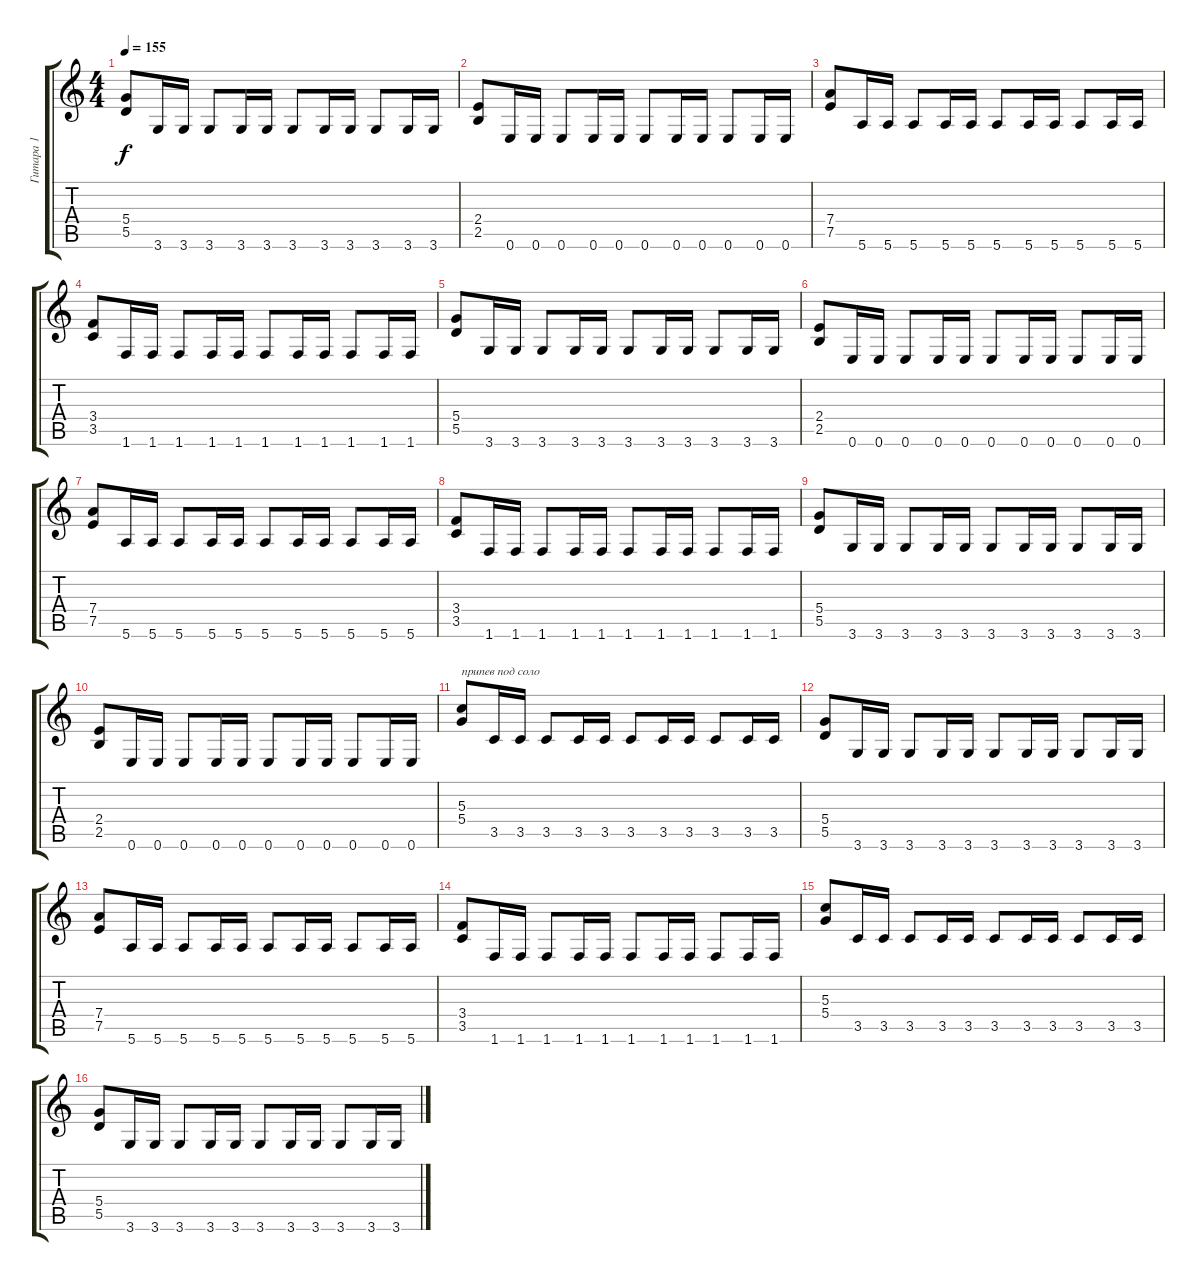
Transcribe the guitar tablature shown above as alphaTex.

\track ("Гитара 1" "Гитара 1") {instrument distortionguitar}
\staff {score tabs}
\tuning (E4 B3 G3 D3 A2 E2) {hide}
\ts (4 4)
\tempo 155
\clef g2
\ks c
(5.4 5.5).8{dy f} 3.6.16 3.6.16 3.6.8 3.6.16 3.6.16 3.6.8 3.6.16 3.6.16 3.6.8 3.6.16 3.6.16 |
(2.4 2.5).8 0.6.16 0.6.16 0.6.8 0.6.16 0.6.16 0.6.8 0.6.16 0.6.16 0.6.8 0.6.16 0.6.16 |
(7.4 7.5).8 5.6.16 5.6.16 5.6.8 5.6.16 5.6.16 5.6.8 5.6.16 5.6.16 5.6.8 5.6.16 5.6.16 |
(3.4 3.5).8 1.6.16 1.6.16 1.6.8 1.6.16 1.6.16 1.6.8 1.6.16 1.6.16 1.6.8 1.6.16 1.6.16 |
(5.4 5.5).8 3.6.16 3.6.16 3.6.8 3.6.16 3.6.16 3.6.8 3.6.16 3.6.16 3.6.8 3.6.16 3.6.16 |
(2.4 2.5).8 0.6.16 0.6.16 0.6.8 0.6.16 0.6.16 0.6.8 0.6.16 0.6.16 0.6.8 0.6.16 0.6.16 |
(7.4 7.5).8 5.6.16 5.6.16 5.6.8 5.6.16 5.6.16 5.6.8 5.6.16 5.6.16 5.6.8 5.6.16 5.6.16 |
(3.4 3.5).8 1.6.16 1.6.16 1.6.8 1.6.16 1.6.16 1.6.8 1.6.16 1.6.16 1.6.8 1.6.16 1.6.16 |
(5.4 5.5).8 3.6.16 3.6.16 3.6.8 3.6.16 3.6.16 3.6.8 3.6.16 3.6.16 3.6.8 3.6.16 3.6.16 |
(2.4 2.5).8 0.6.16 0.6.16 0.6.8 0.6.16 0.6.16 0.6.8 0.6.16 0.6.16 0.6.8 0.6.16 0.6.16 |
(5.3 5.4).8{txt "припев под соло"} 3.5.16 3.5.16 3.5.8 3.5.16 3.5.16 3.5.8 3.5.16 3.5.16 3.5.8 3.5.16 3.5.16 |
(5.4 5.5).8 3.6.16 3.6.16 3.6.8 3.6.16 3.6.16 3.6.8 3.6.16 3.6.16 3.6.8 3.6.16 3.6.16 |
(7.4 7.5).8 5.6.16 5.6.16 5.6.8 5.6.16 5.6.16 5.6.8 5.6.16 5.6.16 5.6.8 5.6.16 5.6.16 |
(3.4 3.5).8 1.6.16 1.6.16 1.6.8 1.6.16 1.6.16 1.6.8 1.6.16 1.6.16 1.6.8 1.6.16 1.6.16 |
(5.3 5.4).8 3.5.16 3.5.16 3.5.8 3.5.16 3.5.16 3.5.8 3.5.16 3.5.16 3.5.8 3.5.16 3.5.16 |
(5.4 5.5).8 3.6.16 3.6.16 3.6.8 3.6.16 3.6.16 3.6.8 3.6.16 3.6.16 3.6.8 3.6.16 3.6.16
